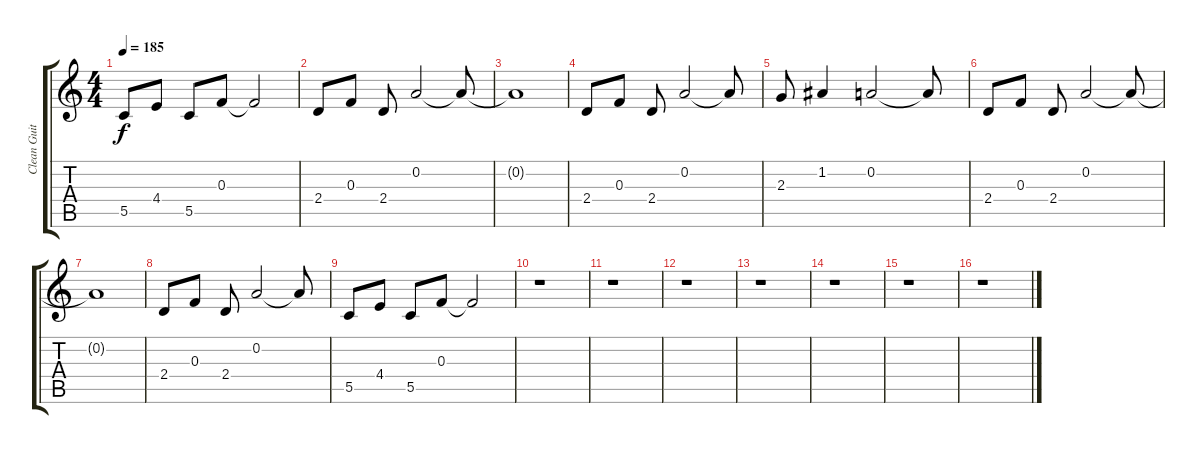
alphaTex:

\track ("Clean Guitar 1" "Clean Guit") {instrument acousticguitarsteel}
\staff {score tabs}
\tuning (D4 A3 F3 C3 G2 C2) {hide}
\ts (4 4)
\tempo 185
\clef g2
\ks c
5.5.8{dy f} 4.4.8 5.5.8 0.3.8 0.3{t}.2 |
2.4.8 0.3.8 2.4.8 0.2.2 0.2{t}.8 |
0.2{t}.1 |
2.4.8 0.3.8 2.4.8 0.2.2 0.2{t}.8 |
2.3.8 1.2.4 0.2.2 0.2{t}.8 |
2.4.8 0.3.8 2.4.8 0.2.2 0.2{t}.8 |
0.2{t}.1 |
2.4.8 0.3.8 2.4.8 0.2.2 0.2{t}.8 |
5.5.8 4.4.8 5.5.8 0.3.8 0.3{t}.2 |
r.1 |
r.1 |
r.1 |
r.1 |
r.1 |
r.1 |
r.1
